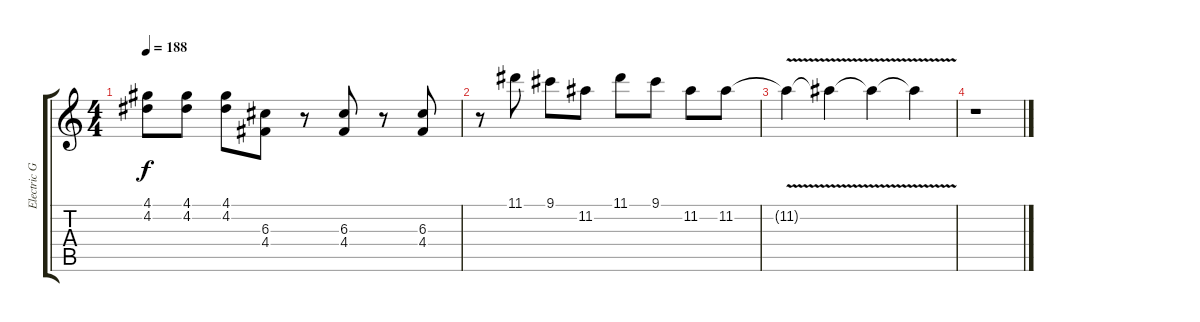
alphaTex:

\track ("Electric Guitar" "Electric G") {instrument distortionguitar}
\staff {score tabs}
\tuning (E4 B3 G3 D3 A2 E2) {hide}
\ts (4 4)
\tempo 188
\clef g2
\ks c
(4.1 4.2{t}).8{dy f} (4.1 4.2).8 (4.1 4.2).8 (6.3 4.4).8 r.8 (6.3 4.4).8 r.8 (6.3 4.4).8 |
r.8 11.1.8 9.1.8 11.2.8 11.1.8 9.1.8 11.2.8 11.2.8 |
11.2{v t}.4 11.2{v t}.4 11.2{v t}.4 11.2{v t}.4 |
r.1
